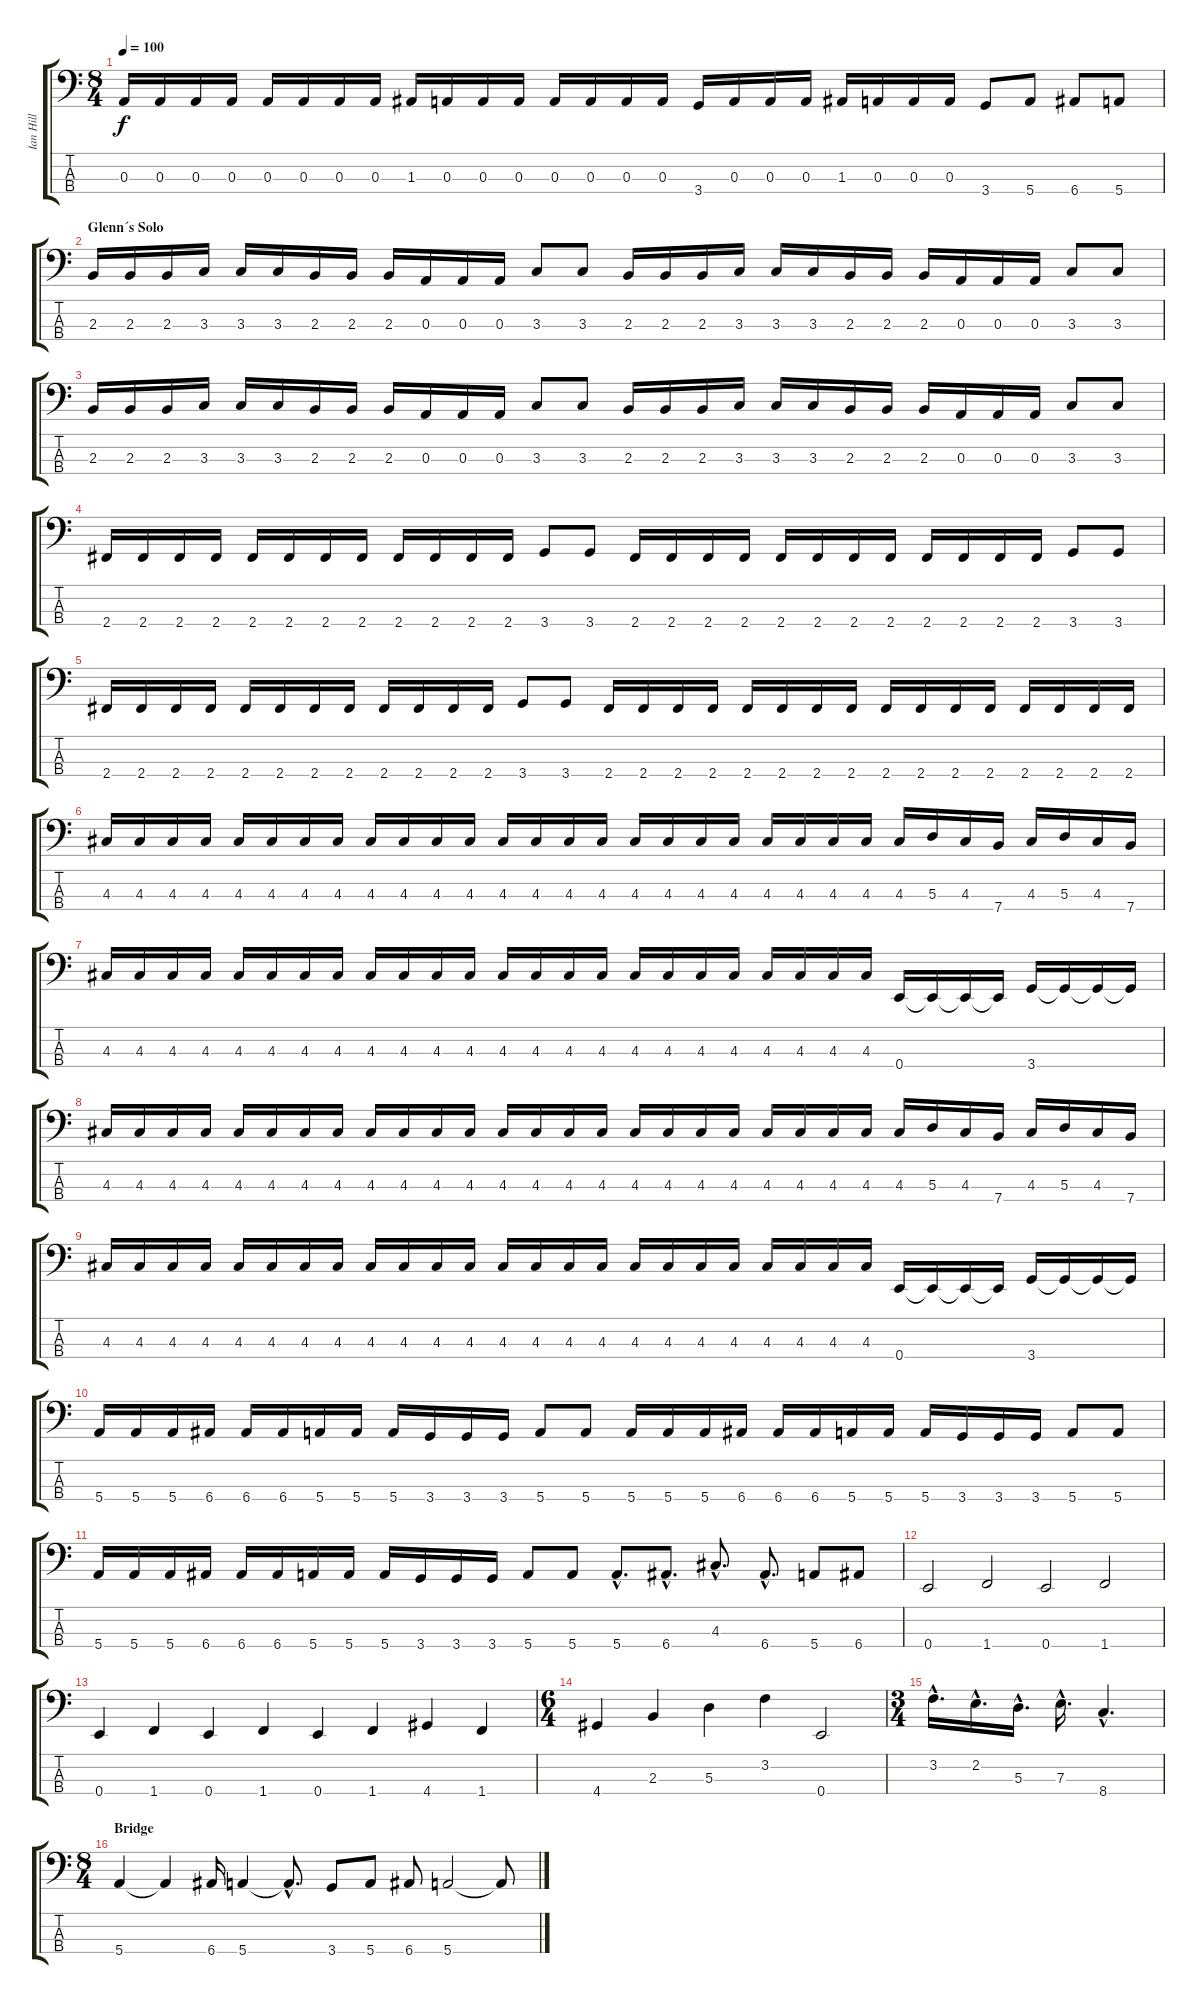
\track ("Ian Hill" "Ian Hill") {instrument slapbass2}
\staff {score tabs}
\tuning (G2 D2 A1 E1) {hide}
\ts (8 4)
\tempo 100
\clef f4
\ks c
0.3.16{dy f} 0.3.16 0.3.16 0.3.16 0.3.16 0.3.16 0.3.16 0.3.16 1.3.16 0.3.16 0.3.16 0.3.16 0.3.16 0.3.16 0.3.16 0.3.16 3.4.16 0.3.16 0.3.16 0.3.16 1.3.16 0.3.16 0.3.16 0.3.16 3.4.8 5.4.8 6.4.8 5.4.8 |
\section ("" "Glenn´s Solo")
2.3.16 2.3.16 2.3.16 3.3.16 3.3.16 3.3.16 2.3.16 2.3.16 2.3.16 0.3.16 0.3.16 0.3.16 3.3.8 3.3.8 2.3.16 2.3.16 2.3.16 3.3.16 3.3.16 3.3.16 2.3.16 2.3.16 2.3.16 0.3.16 0.3.16 0.3.16 3.3.8 3.3.8 |
2.3.16 2.3.16 2.3.16 3.3.16 3.3.16 3.3.16 2.3.16 2.3.16 2.3.16 0.3.16 0.3.16 0.3.16 3.3.8 3.3.8 2.3.16 2.3.16 2.3.16 3.3.16 3.3.16 3.3.16 2.3.16 2.3.16 2.3.16 0.3.16 0.3.16 0.3.16 3.3.8 3.3.8 |
2.4.16 2.4.16 2.4.16 2.4.16 2.4.16 2.4.16 2.4.16 2.4.16 2.4.16 2.4.16 2.4.16 2.4.16 3.4.8 3.4.8 2.4.16 2.4.16 2.4.16 2.4.16 2.4.16 2.4.16 2.4.16 2.4.16 2.4.16 2.4.16 2.4.16 2.4.16 3.4.8 3.4.8 |
2.4.16 2.4.16 2.4.16 2.4.16 2.4.16 2.4.16 2.4.16 2.4.16 2.4.16 2.4.16 2.4.16 2.4.16 3.4.8 3.4.8 2.4.16 2.4.16 2.4.16 2.4.16 2.4.16 2.4.16 2.4.16 2.4.16 2.4.16 2.4.16 2.4.16 2.4.16 2.4.16 2.4.16 2.4.16 2.4.16 |
4.3.16 4.3.16 4.3.16 4.3.16 4.3.16 4.3.16 4.3.16 4.3.16 4.3.16 4.3.16 4.3.16 4.3.16 4.3.16 4.3.16 4.3.16 4.3.16 4.3.16 4.3.16 4.3.16 4.3.16 4.3.16 4.3.16 4.3.16 4.3.16 4.3.16 5.3.16 4.3.16 7.4.16 4.3.16 5.3.16 4.3.16 7.4.16 |
4.3.16 4.3.16 4.3.16 4.3.16 4.3.16 4.3.16 4.3.16 4.3.16 4.3.16 4.3.16 4.3.16 4.3.16 4.3.16 4.3.16 4.3.16 4.3.16 4.3.16 4.3.16 4.3.16 4.3.16 4.3.16 4.3.16 4.3.16 4.3.16 0.4.16 0.4{t}.16 0.4{t}.16 0.4{t}.16 3.4.16 3.4{t}.16 3.4{t}.16 3.4{t}.16 |
4.3.16 4.3.16 4.3.16 4.3.16 4.3.16 4.3.16 4.3.16 4.3.16 4.3.16 4.3.16 4.3.16 4.3.16 4.3.16 4.3.16 4.3.16 4.3.16 4.3.16 4.3.16 4.3.16 4.3.16 4.3.16 4.3.16 4.3.16 4.3.16 4.3.16 5.3.16 4.3.16 7.4.16 4.3.16 5.3.16 4.3.16 7.4.16 |
4.3.16 4.3.16 4.3.16 4.3.16 4.3.16 4.3.16 4.3.16 4.3.16 4.3.16 4.3.16 4.3.16 4.3.16 4.3.16 4.3.16 4.3.16 4.3.16 4.3.16 4.3.16 4.3.16 4.3.16 4.3.16 4.3.16 4.3.16 4.3.16 0.4.16 0.4{t}.16 0.4{t}.16 0.4{t}.16 3.4.16 3.4{t}.16 3.4{t}.16 3.4{t}.16 |
5.4.16 5.4.16 5.4.16 6.4.16 6.4.16 6.4.16 5.4.16 5.4.16 5.4.16 3.4.16 3.4.16 3.4.16 5.4.8 5.4.8 5.4.16 5.4.16 5.4.16 6.4.16 6.4.16 6.4.16 5.4.16 5.4.16 5.4.16 3.4.16 3.4.16 3.4.16 5.4.8 5.4.8 |
5.4.16 5.4.16 5.4.16 6.4.16 6.4.16 6.4.16 5.4.16 5.4.16 5.4.16 3.4.16 3.4.16 3.4.16 5.4.8 5.4.8 5.4{hac}.8{d} 6.4{hac}.8{d} 4.3{hac}.8{d} 6.4{hac}.8{d} 5.4.8 6.4.8 |
0.4.2 1.4.2 0.4.2 1.4.2 |
0.4.4 1.4.4 0.4.4 1.4.4 0.4.4 1.4.4 4.4.4 1.4.4 |
\ts (6 4)
4.4.4 2.3.4 5.3.4 3.2.4 0.4.2 |
\ts (3 4)
3.2{hac}.16{d} 2.2{hac}.16{d} 5.3{hac}.16{d} 7.3{hac}.16{d} 8.4{hac}.4{d} |
\ts (8 4)
\section ("" "Bridge")
5.4.4 5.4{t}.4 6.4.16 5.4.4 5.4{hac t}.8{d} 3.4.8 5.4.8 6.4.8 5.4.2 5.4{t}.8
